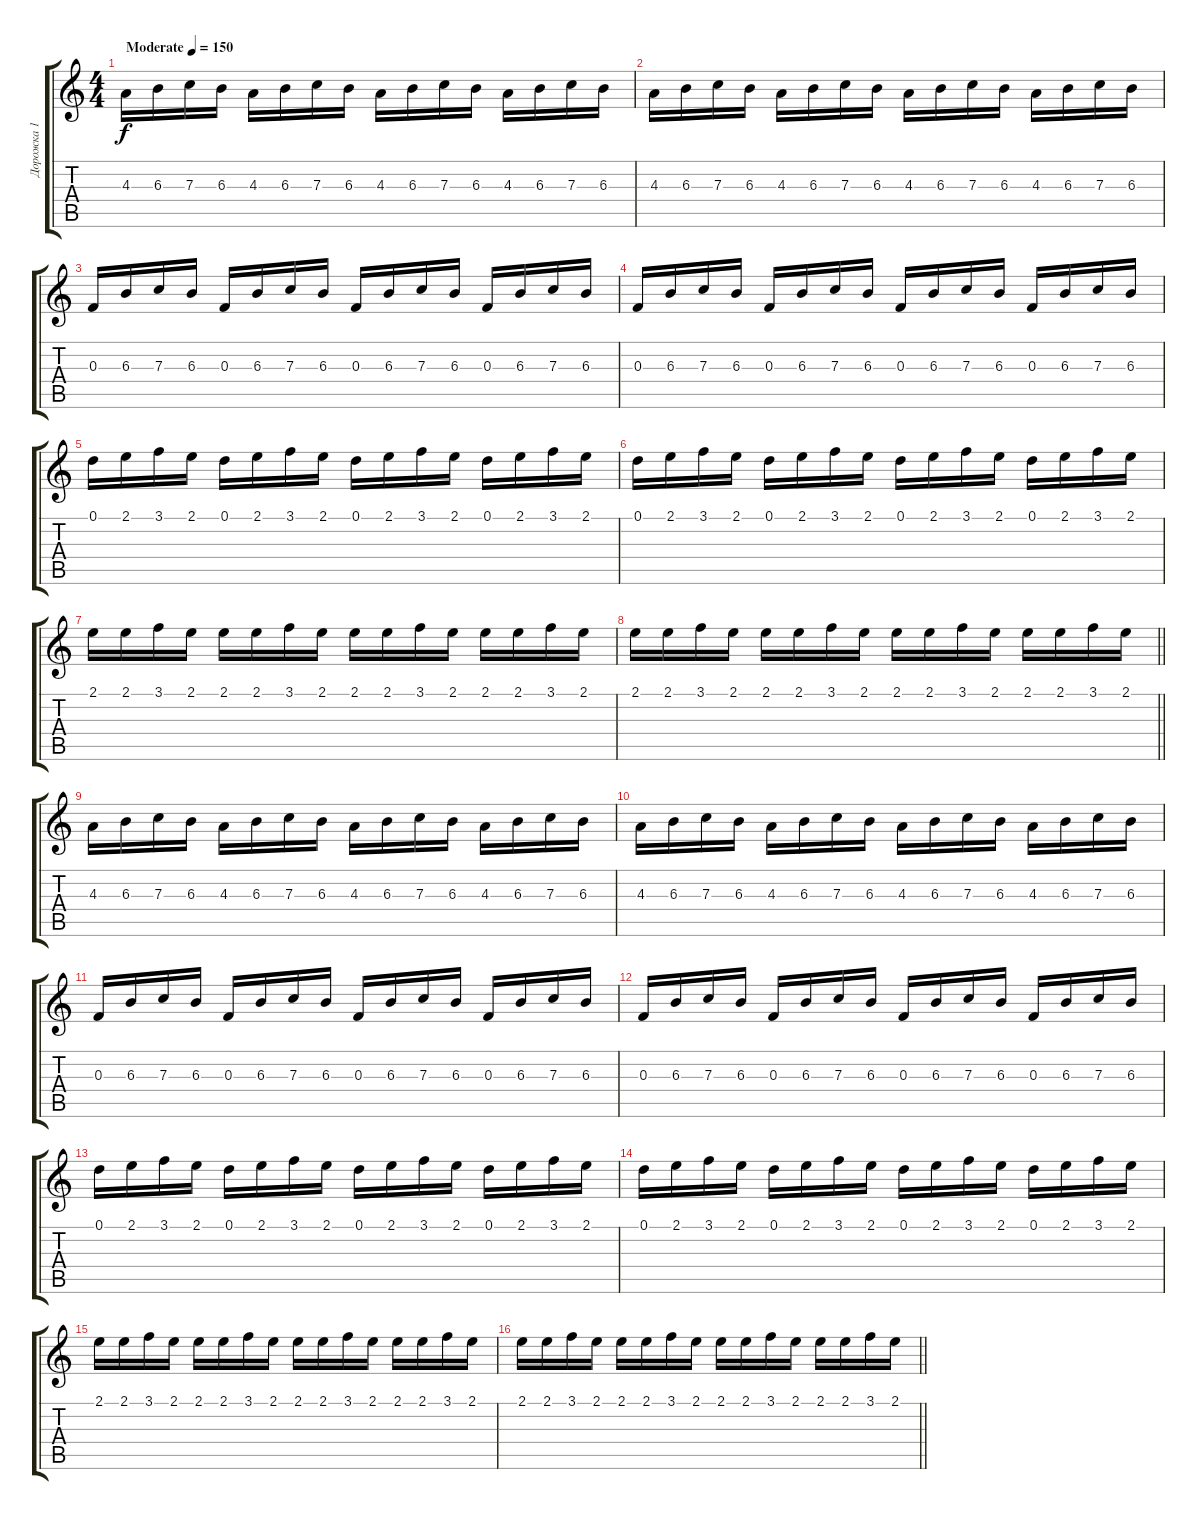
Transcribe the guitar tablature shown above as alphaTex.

\track ("Дорожка 1" "Дорожка 1") {instrument electricguitarjazz}
\staff {score tabs}
\tuning (D4 A3 F3 C3 G2 D2) {hide}
\ts (4 4)
\tempo (150 "Moderate")
\clef g2
\ks c
4.3.16{dy f instrument electricguitarjazz} 6.3.16 7.3.16 6.3.16 4.3.16 6.3.16 7.3.16 6.3.16 4.3.16 6.3.16 7.3.16 6.3.16 4.3.16 6.3.16 7.3.16 6.3.16 |
4.3.16 6.3.16 7.3.16 6.3.16 4.3.16 6.3.16 7.3.16 6.3.16 4.3.16 6.3.16 7.3.16 6.3.16 4.3.16 6.3.16 7.3.16 6.3.16 |
0.3.16 6.3.16 7.3.16 6.3.16 0.3.16 6.3.16 7.3.16 6.3.16 0.3.16 6.3.16 7.3.16 6.3.16 0.3.16 6.3.16 7.3.16 6.3.16 |
0.3.16 6.3.16 7.3.16 6.3.16 0.3.16 6.3.16 7.3.16 6.3.16 0.3.16 6.3.16 7.3.16 6.3.16 0.3.16 6.3.16 7.3.16 6.3.16 |
0.1.16 2.1.16 3.1.16 2.1.16 0.1.16 2.1.16 3.1.16 2.1.16 0.1.16 2.1.16 3.1.16 2.1.16 0.1.16 2.1.16 3.1.16 2.1.16 |
0.1.16 2.1.16 3.1.16 2.1.16 0.1.16 2.1.16 3.1.16 2.1.16 0.1.16 2.1.16 3.1.16 2.1.16 0.1.16 2.1.16 3.1.16 2.1.16 |
2.1.16 2.1.16 3.1.16 2.1.16 2.1.16 2.1.16 3.1.16 2.1.16 2.1.16 2.1.16 3.1.16 2.1.16 2.1.16 2.1.16 3.1.16 2.1.16 |
\barLineRight lightlight
2.1.16 2.1.16 3.1.16 2.1.16 2.1.16 2.1.16 3.1.16 2.1.16 2.1.16 2.1.16 3.1.16 2.1.16 2.1.16 2.1.16 3.1.16 2.1.16 |
4.3.16 6.3.16 7.3.16 6.3.16 4.3.16 6.3.16 7.3.16 6.3.16 4.3.16 6.3.16 7.3.16 6.3.16 4.3.16 6.3.16 7.3.16 6.3.16 |
4.3.16 6.3.16 7.3.16 6.3.16 4.3.16 6.3.16 7.3.16 6.3.16 4.3.16 6.3.16 7.3.16 6.3.16 4.3.16 6.3.16 7.3.16 6.3.16 |
0.3.16 6.3.16 7.3.16 6.3.16 0.3.16 6.3.16 7.3.16 6.3.16 0.3.16 6.3.16 7.3.16 6.3.16 0.3.16 6.3.16 7.3.16 6.3.16 |
0.3.16 6.3.16 7.3.16 6.3.16 0.3.16 6.3.16 7.3.16 6.3.16 0.3.16 6.3.16 7.3.16 6.3.16 0.3.16 6.3.16 7.3.16 6.3.16 |
0.1.16 2.1.16 3.1.16 2.1.16 0.1.16 2.1.16 3.1.16 2.1.16 0.1.16 2.1.16 3.1.16 2.1.16 0.1.16 2.1.16 3.1.16 2.1.16 |
0.1.16 2.1.16 3.1.16 2.1.16 0.1.16 2.1.16 3.1.16 2.1.16 0.1.16 2.1.16 3.1.16 2.1.16 0.1.16 2.1.16 3.1.16 2.1.16 |
2.1.16 2.1.16 3.1.16 2.1.16 2.1.16 2.1.16 3.1.16 2.1.16 2.1.16 2.1.16 3.1.16 2.1.16 2.1.16 2.1.16 3.1.16 2.1.16 |
\barLineRight lightlight
2.1.16 2.1.16 3.1.16 2.1.16 2.1.16 2.1.16 3.1.16 2.1.16 2.1.16 2.1.16 3.1.16 2.1.16 2.1.16 2.1.16 3.1.16 2.1.16
